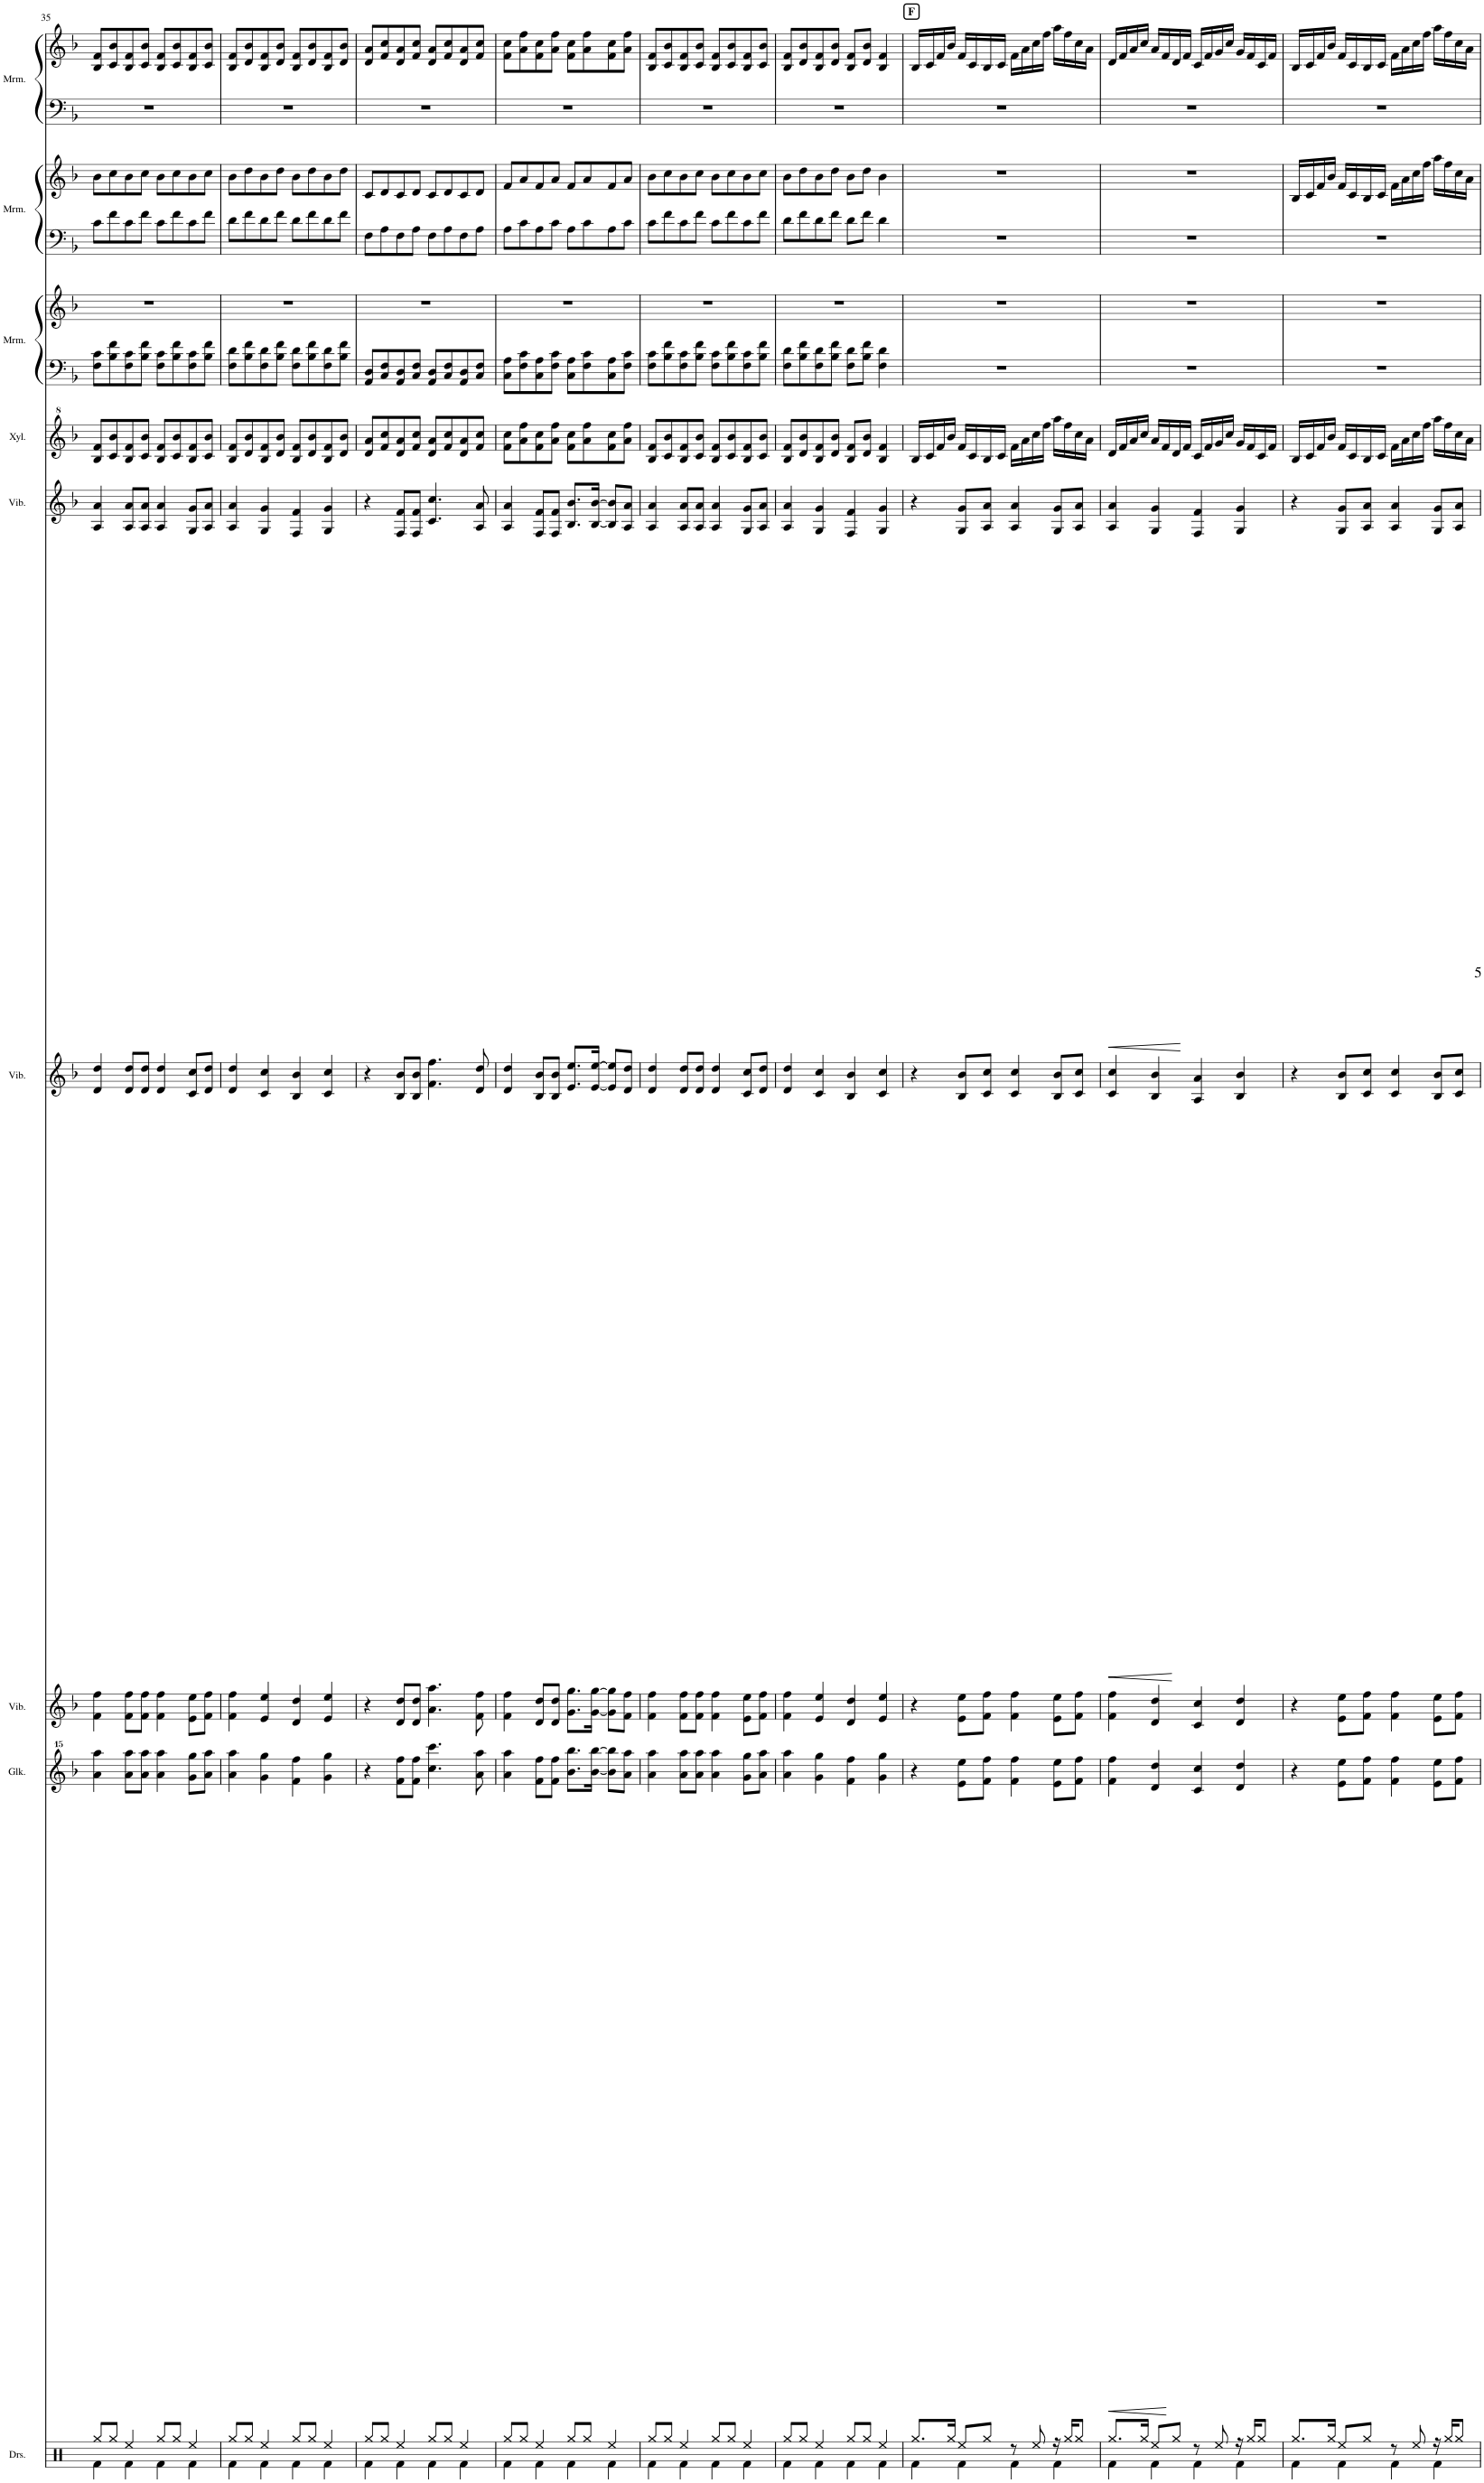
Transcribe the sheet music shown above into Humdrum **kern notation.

**kern	**kern	**dynam	**kern	**kern	**dynam	**kern	**dynam	**kern	**kern	**kern	**kern	**kern	**kern	**kern
*part9	*part8	*part8	*part7	*part6	*part6	*part5	*part5	*part4	*part3	*part3	*part2	*part2	*part1	*part1
*staff12	*staff11	*staff11	*staff10	*staff9	*staff9	*staff8	*staff8	*staff7	*staff6	*staff5	*staff4	*staff3	*staff2	*staff1
*I"Drumset	*I"Glockenspiel	*	*I"Vibraphone	*I"Vibraphone	*	*I"Vibraphone	*	*I"Xylophone	*I"Marimba	*	*I"Marimba	*	*I"Marimba	*
*I'Drs.	*I'Glk.	*	*I'Vib.	*I'Vib.	*	*I'Vib.	*	*I'Xyl.	*I'Mrm.	*	*I'Mrm.	*	*I'Mrm.	*
!!LO:PB:g=z
*clefX	*clefG^^2	*	*clefG2	*clefG2	*	*clefG2	*	*clefG^2	*clefF4	*clefG2	*clefF4	*clefG2	*clefF4	*clefG2
*k[]	*k[b-]	*	*k[b-]	*k[b-]	*	*k[b-]	*	*k[b-]	*k[b-]	*k[b-]	*k[b-]	*k[b-]	*k[b-]	*k[b-]
*M4/4	*M4/4	*	*M4/4	*M4/4	*	*M4/4	*	*M4/4	*M4/4	*M4/4	*M4/4	*M4/4	*M4/4	*M4/4
=35	=35	=35	=35	=35	=35	=35	=35	=35	=35	=35	=35	=35	=35	=35
*^	*	*	*	*	*	*	*	*	*	*	*	*	*	*
8Rgg/L	4Rf\	4aaa\ 4aaaa\	.	4f\ 4ff\	4d/ 4dd/	.	4A/ 4a/	.	8b-/ 8ff/L	8F\ 8c\L	1r	8c\L	8b-\L	1r	8B-/ 8f/L
8Rgg/J	.	.	.	.	.	.	.	.	8cc/ 8bb-/	8B-\ 8f\	.	8f\	8cc\	.	8c/ 8b-/
4Ree/	4Rf\	8aaa\ 8aaaa\L	.	8f\ 8ff\L	8d/ 8dd/L	.	8A/ 8a/L	.	8b-/ 8ff/	8F\ 8c\	.	8c\	8b-\	.	8B-/ 8f/
.	.	8aaa\ 8aaaa\J	.	8f\ 8ff\J	8d/ 8dd/J	.	8A/ 8a/J	.	8cc/ 8bb-/J	8B-\ 8f\J	.	8f\J	8cc\J	.	8c/ 8b-/J
8Rgg/L	4Rf\	4aaa\ 4aaaa\	.	4f\ 4ff\	4d/ 4dd/	.	4A/ 4a/	.	8b-/ 8ff/L	8F\ 8c\L	.	8c\L	8b-\L	.	8B-/ 8f/L
8Rgg/J	.	.	.	.	.	.	.	.	8cc/ 8bb-/	8B-\ 8f\	.	8f\	8cc\	.	8c/ 8b-/
4Ree/	4Rf\	8ggg\ 8gggg\L	.	8e\ 8ee\L	8c/ 8cc/L	.	8G/ 8g/L	.	8b-/ 8ff/	8F\ 8c\	.	8c\	8b-\	.	8B-/ 8f/
.	.	8aaa\ 8aaaa\J	.	8f\ 8ff\J	8d/ 8dd/J	.	8A/ 8a/J	.	8cc/ 8bb-/J	8B-\ 8f\J	.	8f\J	8cc\J	.	8c/ 8b-/J
=36	=36	=36	=36	=36	=36	=36	=36	=36	=36	=36	=36	=36	=36	=36	=36
8Rgg/L	4Rf\	4aaa\ 4aaaa\	.	4f\ 4ff\	4d/ 4dd/	.	4A/ 4a/	.	8b-/ 8ff/L	8F\ 8d\L	1r	8d\L	8b-\L	1r	8B-/ 8f/L
8Rgg/J	.	.	.	.	.	.	.	.	8dd/ 8bb-/	8B-\ 8f\	.	8f\	8dd\	.	8d/ 8b-/
4Ree/	4Rf\	4ggg\ 4gggg\	.	4e/ 4ee/	4c/ 4cc/	.	4G/ 4g/	.	8b-/ 8ff/	8F\ 8d\	.	8d\	8b-\	.	8B-/ 8f/
.	.	.	.	.	.	.	.	.	8dd/ 8bb-/J	8B-\ 8f\J	.	8f\J	8dd\J	.	8d/ 8b-/J
8Rgg/L	4Rf\	4fff\ 4ffff\	.	4d/ 4dd/	4B-/ 4b-/	.	4F/ 4f/	.	8b-/ 8ff/L	8F\ 8d\L	.	8d\L	8b-\L	.	8B-/ 8f/L
8Rgg/J	.	.	.	.	.	.	.	.	8dd/ 8bb-/	8B-\ 8f\	.	8f\	8dd\	.	8d/ 8b-/
4Ree/	4Rf\	4ggg\ 4gggg\	.	4e/ 4ee/	4c/ 4cc/	.	4G/ 4g/	.	8b-/ 8ff/	8F\ 8d\	.	8d\	8b-\	.	8B-/ 8f/
.	.	.	.	.	.	.	.	.	8dd/ 8bb-/J	8B-\ 8f\J	.	8f\J	8dd\J	.	8d/ 8b-/J
=37	=37	=37	=37	=37	=37	=37	=37	=37	=37	=37	=37	=37	=37	=37	=37
8Rgg/L	4Rf\	4r	.	4r	4r	.	4r	.	8dd/ 8aa/L	8AA/ 8D/L	1r	8F\L	8c/L	1r	8d/ 8a/L
8Rgg/J	.	.	.	.	.	.	.	.	8ff/ 8ccc/	8C/ 8F/	.	8A\	8d/	.	8f/ 8cc/
4Ree/	4Rf\	8fff\ 8ffff\L	.	8d/ 8dd/L	8B-/ 8b-/L	.	8F/ 8f/L	.	8dd/ 8aa/	8AA/ 8D/	.	8F\	8c/	.	8d/ 8a/
.	.	8fff\ 8ffff\J	.	8d/ 8dd/J	8B-/ 8b-/J	.	8F/ 8f/J	.	8ff/ 8ccc/J	8C/ 8F/J	.	8A\J	8d/J	.	8f/ 8cc/J
8Rgg/L	4Rf\	4.cccc\ 4.ccccc\	.	4.a\ 4.aa\	4.f\ 4.ff\	.	4.c/ 4.cc/	.	8dd/ 8aa/L	8AA/ 8D/L	.	8F\L	8c/L	.	8d/ 8a/L
8Rgg/J	.	.	.	.	.	.	.	.	8ff/ 8ccc/	8C/ 8F/	.	8A\	8d/	.	8f/ 8cc/
4Ree/	4Rf\	.	.	.	.	.	.	.	8dd/ 8aa/	8AA/ 8D/	.	8F\	8c/	.	8d/ 8a/
.	.	8aaa\ 8aaaa\	.	8f\ 8ff\	8d/ 8dd/	.	8A/ 8a/	.	8ff/ 8ccc/J	8C/ 8F/J	.	8A\J	8d/J	.	8f/ 8cc/J
=38	=38	=38	=38	=38	=38	=38	=38	=38	=38	=38	=38	=38	=38	=38	=38
8Rgg/L	4Rf\	4aaa\ 4aaaa\	.	4f\ 4ff\	4d/ 4dd/	.	4A/ 4a/	.	8ff\ 8ccc\L	8C\ 8A\L	1r	8A\L	8f/L	1r	8f\ 8cc\L
8Rgg/J	.	.	.	.	.	.	.	.	8aa\ 8fff\	8F\ 8c\	.	8c\	8a/	.	8a\ 8ff\
4Ree/	4Rf\	8fff\ 8ffff\L	.	8d/ 8dd/L	8B-/ 8b-/L	.	8F/ 8f/L	.	8ff\ 8ccc\	8C\ 8A\	.	8A\	8f/	.	8f\ 8cc\
.	.	8fff\ 8ffff\J	.	8d/ 8dd/J	8B-/ 8b-/J	.	8F/ 8f/J	.	8aa\ 8fff\J	8F\ 8c\J	.	8c\J	8a/J	.	8a\ 8ff\J
8Rgg/L	4Rf\	8.bbb-\ 8.bbbb-\L	.	8.g\ 8.gg\L	8.e/ 8.ee/L	.	8.B-/ 8.b-/L	.	8ff\ 8ccc\L	8C\ 8A\L	.	8A\L	8f/L	.	8f\ 8cc\L
8Rgg/J	.	.	.	.	.	.	.	.	8aa\ 8fff\	8F\ 8c\	.	8c\	8a/	.	8a\ 8ff\
.	.	[16bbb-\ [16bbbb-\Jk	.	[16g\ [16gg\Jk	[16e/ [16ee/Jk	.	[16B-/ [16b-/Jk	.	.	.	.	.	.	.	.
4Ree/	4Rf\	8bbb-\] 8bbbb-\]L	.	8g\] 8gg\]L	8e/] 8ee/]L	.	8B-/] 8b-/]L	.	8ff\ 8ccc\	8C\ 8A\	.	8A\	8f/	.	8f\ 8cc\
.	.	8aaa\ 8aaaa\J	.	8f\ 8ff\J	8d/ 8dd/J	.	8A/ 8a/J	.	8aa\ 8fff\J	8F\ 8c\J	.	8c\J	8a/J	.	8a\ 8ff\J
=39	=39	=39	=39	=39	=39	=39	=39	=39	=39	=39	=39	=39	=39	=39	=39
8Rgg/L	4Rf\	4aaa\ 4aaaa\	.	4f\ 4ff\	4d/ 4dd/	.	4A/ 4a/	.	8b-/ 8ff/L	8F\ 8c\L	1r	8c\L	8b-\L	1r	8B-/ 8f/L
8Rgg/J	.	.	.	.	.	.	.	.	8cc/ 8bb-/	8B-\ 8f\	.	8f\	8cc\	.	8c/ 8b-/
4Ree/	4Rf\	8aaa\ 8aaaa\L	.	8f\ 8ff\L	8d/ 8dd/L	.	8A/ 8a/L	.	8b-/ 8ff/	8F\ 8c\	.	8c\	8b-\	.	8B-/ 8f/
.	.	8aaa\ 8aaaa\J	.	8f\ 8ff\J	8d/ 8dd/J	.	8A/ 8a/J	.	8cc/ 8bb-/J	8B-\ 8f\J	.	8f\J	8cc\J	.	8c/ 8b-/J
8Rgg/L	4Rf\	4aaa\ 4aaaa\	.	4f\ 4ff\	4d/ 4dd/	.	4A/ 4a/	.	8b-/ 8ff/L	8F\ 8c\L	.	8c\L	8b-\L	.	8B-/ 8f/L
8Rgg/J	.	.	.	.	.	.	.	.	8cc/ 8bb-/	8B-\ 8f\	.	8f\	8cc\	.	8c/ 8b-/
4Ree/	4Rf\	8ggg\ 8gggg\L	.	8e\ 8ee\L	8c/ 8cc/L	.	8G/ 8g/L	.	8b-/ 8ff/	8F\ 8c\	.	8c\	8b-\	.	8B-/ 8f/
.	.	8aaa\ 8aaaa\J	.	8f\ 8ff\J	8d/ 8dd/J	.	8A/ 8a/J	.	8cc/ 8bb-/J	8B-\ 8f\J	.	8f\J	8cc\J	.	8c/ 8b-/J
=40	=40	=40	=40	=40	=40	=40	=40	=40	=40	=40	=40	=40	=40	=40	=40
8Rgg/L	4Rf\	4aaa\ 4aaaa\	.	4f\ 4ff\	4d/ 4dd/	.	4A/ 4a/	.	8b-/ 8ff/L	8F\ 8d\L	1r	8d\L	8b-\L	1r	8B-/ 8f/L
8Rgg/J	.	.	.	.	.	.	.	.	8dd/ 8bb-/	8B-\ 8f\	.	8f\	8dd\	.	8d/ 8b-/
4Ree/	4Rf\	4ggg\ 4gggg\	.	4e/ 4ee/	4c/ 4cc/	.	4G/ 4g/	.	8b-/ 8ff/	8F\ 8d\	.	8d\	8b-\	.	8B-/ 8f/
.	.	.	.	.	.	.	.	.	8dd/ 8bb-/J	8B-\ 8f\J	.	8f\J	8dd\J	.	8d/ 8b-/J
8Rgg/L	4Rf\	4fff\ 4ffff\	.	4d/ 4dd/	4B-/ 4b-/	.	4F/ 4f/	.	8b-/ 8ff/L	8F\ 8d\L	.	8d\L	8b-\L	.	8B-/ 8f/L
8Rgg/J	.	.	.	.	.	.	.	.	8dd/ 8bb-/J	8B-\ 8f\J	.	8f\J	8dd\J	.	8d/ 8b-/J
4Ree/	4Rf\	4ggg\ 4gggg\	.	4e/ 4ee/	4c/ 4cc/	.	4G/ 4g/	.	4b-/ 4ff/	4F\ 4d\	.	4d\	4b-\	.	4B-/ 4f/
=41	=41	=41	=41	=41	=41	=41	=41	=41	=41	=41	=41	=41	=41	=41	=41
!	!	!	!	!	!	!	!	!	!	!	!	!	!	!	!LO:TX:a:B:t=F
8.Rgg/L	4Rf\	4r	.	4r	4r	.	4r	.	16b-/LL	1r	1r	1r	1r	1r	16B-/LL
.	.	.	.	.	.	.	.	.	16cc/	.	.	.	.	.	16c/
.	.	.	.	.	.	.	.	.	16ff/	.	.	.	.	.	16f/
16Rgg/Jk	.	.	.	.	.	.	.	.	16bb-/JJ	.	.	.	.	.	16b-/JJ
8Ree/L	4Rf\	8eee\ 8eeee\L	.	8e\ 8ee\L	8B-/ 8b-/L	.	8G/ 8g/L	.	16ff/LL	.	.	.	.	.	16f/LL
.	.	.	.	.	.	.	.	.	16cc/	.	.	.	.	.	16c/
8Rgg/J	.	8fff\ 8ffff\J	.	8f\ 8ff\J	8c/ 8cc/J	.	8A/ 8a/J	.	16b-/	.	.	.	.	.	16B-/
.	.	.	.	.	.	.	.	.	16cc/JJ	.	.	.	.	.	16c/JJ
8r	4Rf\	4fff\ 4ffff\	.	4f\ 4ff\	4c/ 4cc/	.	4A/ 4a/	.	16ff\LL	.	.	.	.	.	16f\LL
.	.	.	.	.	.	.	.	.	16aa\	.	.	.	.	.	16a\
8Ree/	.	.	.	.	.	.	.	.	16ccc\	.	.	.	.	.	16cc\
.	.	.	.	.	.	.	.	.	16fff\JJ	.	.	.	.	.	16ff\JJ
16r	4Rf\	8eee\ 8eeee\L	.	8e\ 8ee\L	8B-/ 8b-/L	.	8G/ 8g/L	.	16aaa\LL	.	.	.	.	.	16aa\LL
16Rgg/KL	.	.	.	.	.	.	.	.	16fff\	.	.	.	.	.	16ff\
8Rgg/J	.	8fff\ 8ffff\J	.	8f\ 8ff\J	8c/ 8cc/J	.	8A/ 8a/J	.	16ccc\	.	.	.	.	.	16cc\
.	.	.	.	.	.	.	.	.	16aa\JJ	.	.	.	.	.	16a\JJ
=42	=42	=42	=42	=42	=42	=42	=42	=42	=42	=42	=42	=42	=42	=42	=42
!	!	!	!LO:HP:b	!	!	!LO:HP:b	!	!LO:HP:b	!	!	!	!	!	!	!
8.Rgg/L	4Rf\	4fff\ 4ffff\	<	4f\ 4ff\	4c/ 4cc/	<	4A/ 4a/	<	16dd/LL	1r	1r	1r	1r	1r	16d/LL
.	.	.	.	.	.	.	.	.	16ff/	.	.	.	.	.	16f/
.	.	.	.	.	.	.	.	.	16aa/	.	.	.	.	.	16a/
16Rgg/Jk	.	.	.	.	.	.	.	.	16ccc/JJ	.	.	.	.	.	16cc/JJ
8Ree/L	4Rf\	4ddd/ 4dddd/	.	4d/ 4dd/	4B-/ 4b-/	.	4G/ 4g/	.	16aa/LL	.	.	.	.	.	16a/LL
.	.	.	.	.	.	.	.	.	16ff/	.	.	.	.	.	16f/
8Rgg/J	.	.	.	.	.	.	.	.	16dd/	.	.	.	.	.	16d/
.	.	.	.	.	.	.	.	.	16ff/JJ	.	.	.	.	.	16f/JJ
8r	4Rf\	4ccc/ 4cccc/	.	4c/ 4cc/	4A/ 4a/	.	4F/ 4f/	.	16cc/LL	.	.	.	.	.	16c/LL
.	.	.	.	.	.	.	.	.	16ff/	.	.	.	.	.	16f/
8Ree/	.	.	.	.	.	.	.	.	16gg/	.	.	.	.	.	16g/
.	.	.	.	.	.	.	.	.	16ccc/JJ	.	.	.	.	.	16cc/JJ
16r	4Rf\	4ddd/ 4dddd/	.	4d/ 4dd/	4B-/ 4b-/	.	4G/ 4g/	.	16gg/LL	.	.	.	.	.	16g/LL
16Rgg/KL	.	.	.	.	.	.	.	.	16ff/	.	.	.	.	.	16f/
8Rgg/J	.	.	.	.	.	.	.	.	16cc/	.	.	.	.	.	16c/
.	.	.	.	.	.	.	.	.	16ff/JJ	.	.	.	.	.	16f/JJ
*v	*v	*	*	*	*	*	*	*	*	*	*	*	*	*	*
.	.	[	.	.	[	.	[	.	.	.	.	.	.	.
=43	=43	=43	=43	=43	=43	=43	=43	=43	=43	=43	=43	=43	=43	=43
*^	*	*	*	*	*	*	*	*	*	*	*	*	*	*
8.Rgg/L	4Rf\	4r	.	4r	4r	.	4r	.	16b-/LL	1r	1r	1r	16B-/LL	1r	16B-/LL
.	.	.	.	.	.	.	.	.	16cc/	.	.	.	16c/	.	16c/
.	.	.	.	.	.	.	.	.	16ff/	.	.	.	16f/	.	16f/
16Rgg/Jk	.	.	.	.	.	.	.	.	16bb-/JJ	.	.	.	16b-/JJ	.	16b-/JJ
8Ree/L	4Rf\	8eee\ 8eeee\L	.	8e\ 8ee\L	8B-/ 8b-/L	.	8G/ 8g/L	.	16ff/LL	.	.	.	16f/LL	.	16f/LL
.	.	.	.	.	.	.	.	.	16cc/	.	.	.	16c/	.	16c/
8Rgg/J	.	8fff\ 8ffff\J	.	8f\ 8ff\J	8c/ 8cc/J	.	8A/ 8a/J	.	16b-/	.	.	.	16B-/	.	16B-/
.	.	.	.	.	.	.	.	.	16cc/JJ	.	.	.	16c/JJ	.	16c/JJ
8r	4Rf\	4fff\ 4ffff\	.	4f\ 4ff\	4c/ 4cc/	.	4A/ 4a/	.	16ff\LL	.	.	.	16f\LL	.	16f\LL
.	.	.	.	.	.	.	.	.	16aa\	.	.	.	16a\	.	16a\
8Ree/	.	.	.	.	.	.	.	.	16ccc\	.	.	.	16cc\	.	16cc\
.	.	.	.	.	.	.	.	.	16fff\JJ	.	.	.	16ff\JJ	.	16ff\JJ
16r	4Rf\	8eee\ 8eeee\L	.	8e\ 8ee\L	8B-/ 8b-/L	.	8G/ 8g/L	.	16aaa\LL	.	.	.	16aa\LL	.	16aa\LL
16Rgg/KL	.	.	.	.	.	.	.	.	16fff\	.	.	.	16ff\	.	16ff\
8Rgg/J	.	8fff\ 8ffff\J	.	8f\ 8ff\J	8c/ 8cc/J	.	8A/ 8a/J	.	16ccc\	.	.	.	16cc\	.	16cc\
.	.	.	.	.	.	.	.	.	16aa\JJ	.	.	.	16a\JJ	.	16a\JJ
*v	*v	*	*	*	*	*	*	*	*	*	*	*	*	*	*
=	=	=	=	=	=	=	=	=	=	=	=	=	=	=
*-	*-	*-	*-	*-	*-	*-	*-	*-	*-	*-	*-	*-	*-	*-
